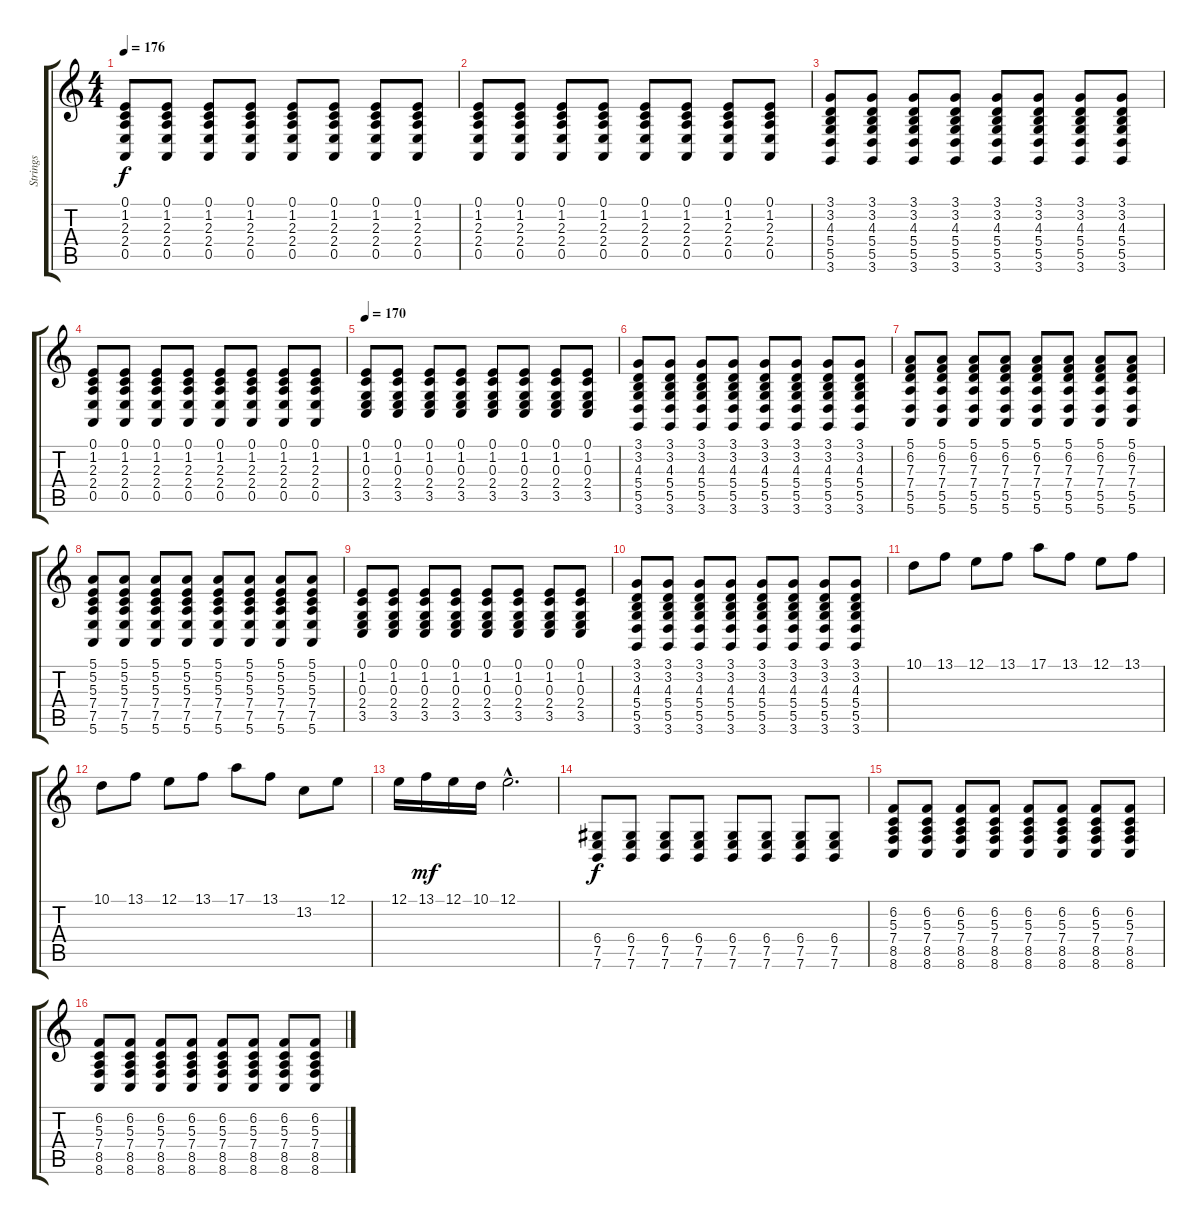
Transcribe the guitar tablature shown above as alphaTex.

\track ("Strings" "Strings") {instrument synthstrings1}
\staff {score tabs}
\tuning (E4 B3 G3 D3 A2 E2) {hide}
\ts (4 4)
\tempo 176
\clef g2
\ks c
(0.1 1.2 2.3 2.4 0.5).8{dy f} (0.1 1.2 2.3 2.4 0.5).8 (0.1 1.2 2.3 2.4 0.5).8 (0.1 1.2 2.3 2.4 0.5).8 (0.1 1.2 2.3 2.4 0.5).8 (0.1 1.2 2.3 2.4 0.5).8 (0.1 1.2 2.3 2.4 0.5).8 (0.1 1.2 2.3 2.4 0.5).8 |
(0.1 1.2 2.3 2.4 0.5).8 (0.1 1.2 2.3 2.4 0.5).8 (0.1 1.2 2.3 2.4 0.5).8 (0.1 1.2 2.3 2.4 0.5).8 (0.1 1.2 2.3 2.4 0.5).8 (0.1 1.2 2.3 2.4 0.5).8 (0.1 1.2 2.3 2.4 0.5).8 (0.1 1.2 2.3 2.4 0.5).8 |
(3.1 3.2 4.3 5.4 5.5 3.6).8 (3.1 3.2 4.3 5.4 5.5 3.6).8 (3.1 3.2 4.3 5.4 5.5 3.6).8 (3.1 3.2 4.3 5.4 5.5 3.6).8 (3.1 3.2 4.3 5.4 5.5 3.6).8 (3.1 3.2 4.3 5.4 5.5 3.6).8 (3.1 3.2 4.3 5.4 5.5 3.6).8 (3.1 3.2 4.3 5.4 5.5 3.6).8 |
(0.1 1.2 2.3 2.4 0.5).8 (0.1 1.2 2.3 2.4 0.5).8 (0.1 1.2 2.3 2.4 0.5).8 (0.1 1.2 2.3 2.4 0.5).8 (0.1 1.2 2.3 2.4 0.5).8 (0.1 1.2 2.3 2.4 0.5).8 (0.1 1.2 2.3 2.4 0.5).8 (0.1 1.2 2.3 2.4 0.5).8 |
\tempo 170
(0.1 1.2 0.3 2.4 3.5).8 (0.1 1.2 0.3 2.4 3.5).8 (0.1 1.2 0.3 2.4 3.5).8 (0.1 1.2 0.3 2.4 3.5).8 (0.1 1.2 0.3 2.4 3.5).8 (0.1 1.2 0.3 2.4 3.5).8 (0.1 1.2 0.3 2.4 3.5).8 (0.1 1.2 0.3 2.4 3.5).8 |
(3.1 3.2 4.3 5.4 5.5 3.6).8 (3.1 3.2 4.3 5.4 5.5 3.6).8 (3.1 3.2 4.3 5.4 5.5 3.6).8 (3.1 3.2 4.3 5.4 5.5 3.6).8 (3.1 3.2 4.3 5.4 5.5 3.6).8 (3.1 3.2 4.3 5.4 5.5 3.6).8 (3.1 3.2 4.3 5.4 5.5 3.6).8 (3.1 3.2 4.3 5.4 5.5 3.6).8 |
(5.1 6.2 7.3 7.4 5.5 5.6).8 (5.1 6.2 7.3 7.4 5.5 5.6).8 (5.1 6.2 7.3 7.4 5.5 5.6).8 (5.1 6.2 7.3 7.4 5.5 5.6).8 (5.1 6.2 7.3 7.4 5.5 5.6).8 (5.1 6.2 7.3 7.4 5.5 5.6).8 (5.1 6.2 7.3 7.4 5.5 5.6).8 (5.1 6.2 7.3 7.4 5.5 5.6).8 |
(5.1 5.2 5.3 7.4 7.5 5.6).8 (5.1 5.2 5.3 7.4 7.5 5.6).8 (5.1 5.2 5.3 7.4 7.5 5.6).8 (5.1 5.2 5.3 7.4 7.5 5.6).8 (5.1 5.2 5.3 7.4 7.5 5.6).8 (5.1 5.2 5.3 7.4 7.5 5.6).8 (5.1 5.2 5.3 7.4 7.5 5.6).8 (5.1 5.2 5.3 7.4 7.5 5.6).8 |
(0.1 1.2 0.3 2.4 3.5).8 (0.1 1.2 0.3 2.4 3.5).8 (0.1 1.2 0.3 2.4 3.5).8 (0.1 1.2 0.3 2.4 3.5).8 (0.1 1.2 0.3 2.4 3.5).8 (0.1 1.2 0.3 2.4 3.5).8 (0.1 1.2 0.3 2.4 3.5).8 (0.1 1.2 0.3 2.4 3.5).8 |
(3.1 3.2 4.3 5.4 5.5 3.6).8 (3.1 3.2 4.3 5.4 5.5 3.6).8 (3.1 3.2 4.3 5.4 5.5 3.6).8 (3.1 3.2 4.3 5.4 5.5 3.6).8 (3.1 3.2 4.3 5.4 5.5 3.6).8 (3.1 3.2 4.3 5.4 5.5 3.6).8 (3.1 3.2 4.3 5.4 5.5 3.6).8 (3.1 3.2 4.3 5.4 5.5 3.6).8 |
10.1.8 13.1.8 12.1.8 13.1.8 17.1.8 13.1.8 12.1.8 13.1.8 |
10.1.8 13.1.8 12.1.8 13.1.8 17.1.8 13.1.8 13.2.8 12.1.8 |
12.1.16 13.1.16{dy mf} 12.1.16 10.1.16 12.1{hac}.2{d} |
(6.4 7.5 7.6).8{dy f volume 12 balance 8 instrument synthstrings1} (6.4 7.5 7.6).8 (6.4 7.5 7.6).8 (6.4 7.5 7.6).8 (6.4 7.5 7.6).8 (6.4 7.5 7.6).8 (6.4 7.5 7.6).8 (6.4 7.5 7.6).8 |
(6.2 5.3 7.4 8.5 8.6).8 (6.2 5.3 7.4 8.5 8.6).8 (6.2 5.3 7.4 8.5 8.6).8 (6.2 5.3 7.4 8.5 8.6).8 (6.2 5.3 7.4 8.5 8.6).8 (6.2 5.3 7.4 8.5 8.6).8 (6.2 5.3 7.4 8.5 8.6).8 (6.2 5.3 7.4 8.5 8.6).8 |
(6.2 5.3 7.4 8.5 8.6).8 (6.2 5.3 7.4 8.5 8.6).8 (6.2 5.3 7.4 8.5 8.6).8 (6.2 5.3 7.4 8.5 8.6).8 (6.2 5.3 7.4 8.5 8.6).8 (6.2 5.3 7.4 8.5 8.6).8 (6.2 5.3 7.4 8.5 8.6).8 (6.2 5.3 7.4 8.5 8.6).8
